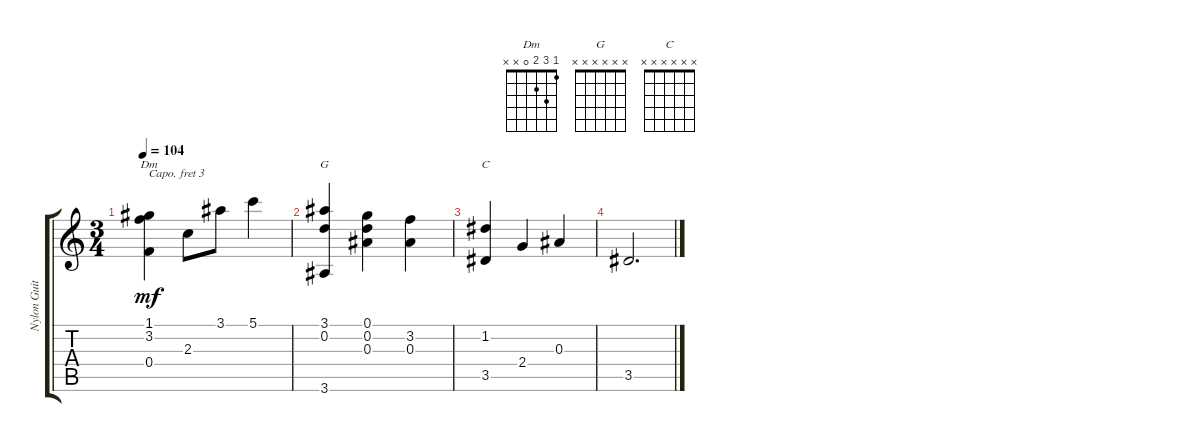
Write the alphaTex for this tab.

\track ("Nylon Guitar" "Nylon Guit") {instrument acousticguitarnylon}
\staff {score tabs}
\capo 3
\tuning (E4 B3 G3 D3 A2 E2) {hide}
\chord ("Dm" 1 3 2 0 x x)
\chord ("G" x x x x x x)
\chord ("C" x x x x x x)
\ts (3 4)
\tempo 104
\clef g2
\ks c
(1.1 3.2 0.4).4{ch "Dm" dy mf} 2.3.8 3.1.8 5.1.4 |
(3.1 0.2 3.6).4{ch "G"} (0.1 0.2 0.3).4 (3.2 0.3).4 |
(1.2 3.5).4{ch "C"} 2.4.4 0.3.4 |
3.5.2{d}
